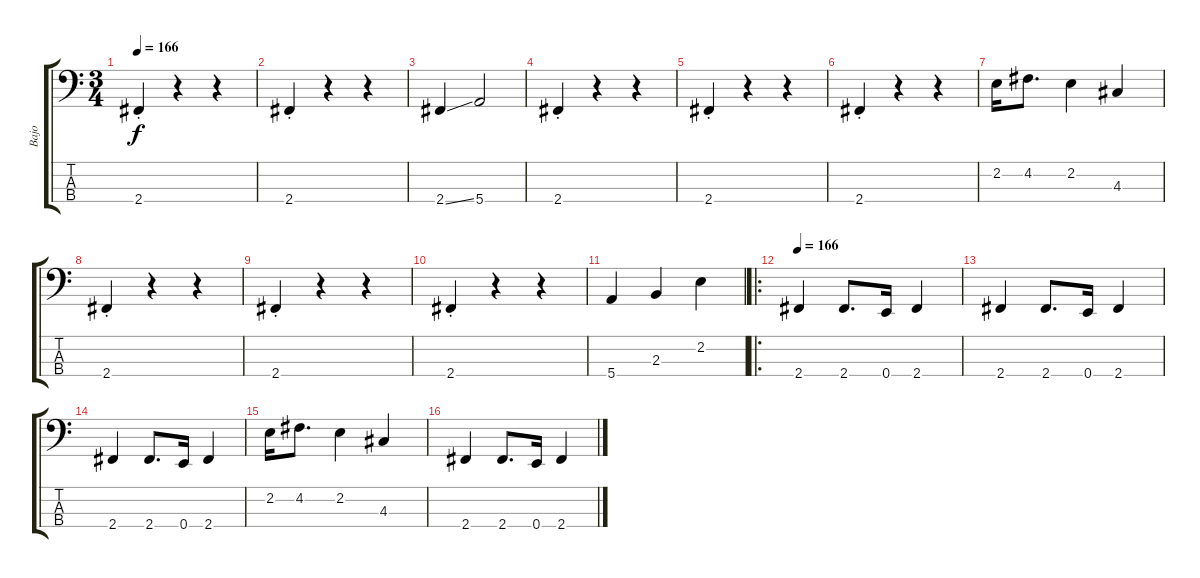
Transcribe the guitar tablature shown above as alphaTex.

\track ("Bajo" "Bajo") {instrument electricbassfinger}
\staff {score tabs}
\tuning (G2 D2 A1 E1) {hide}
\ts (3 4)
\tempo 166
\clef f4
\ks c
2.4{st}.4{dy f} r.4 r.4 |
2.4{st}.4 r.4 r.4 |
2.4{ss}.4 5.4.2 |
2.4{st}.4 r.4 r.4 |
2.4{st}.4 r.4 r.4 |
2.4{st}.4 r.4 r.4 |
2.2.16 4.2.8{d} 2.2.4 4.3.4 |
2.4{st}.4 r.4 r.4 |
2.4{st}.4 r.4 r.4 |
2.4{st}.4 r.4 r.4 |
5.4.4 2.3.4 2.2.4 |
\ro
\tempo 166
2.4.4 2.4.8{d} 0.4.16 2.4.4 |
2.4.4 2.4.8{d} 0.4.16 2.4.4 |
2.4.4 2.4.8{d} 0.4.16 2.4.4 |
2.2.16 4.2.8{d} 2.2.4 4.3.4 |
2.4.4 2.4.8{d} 0.4.16 2.4.4
